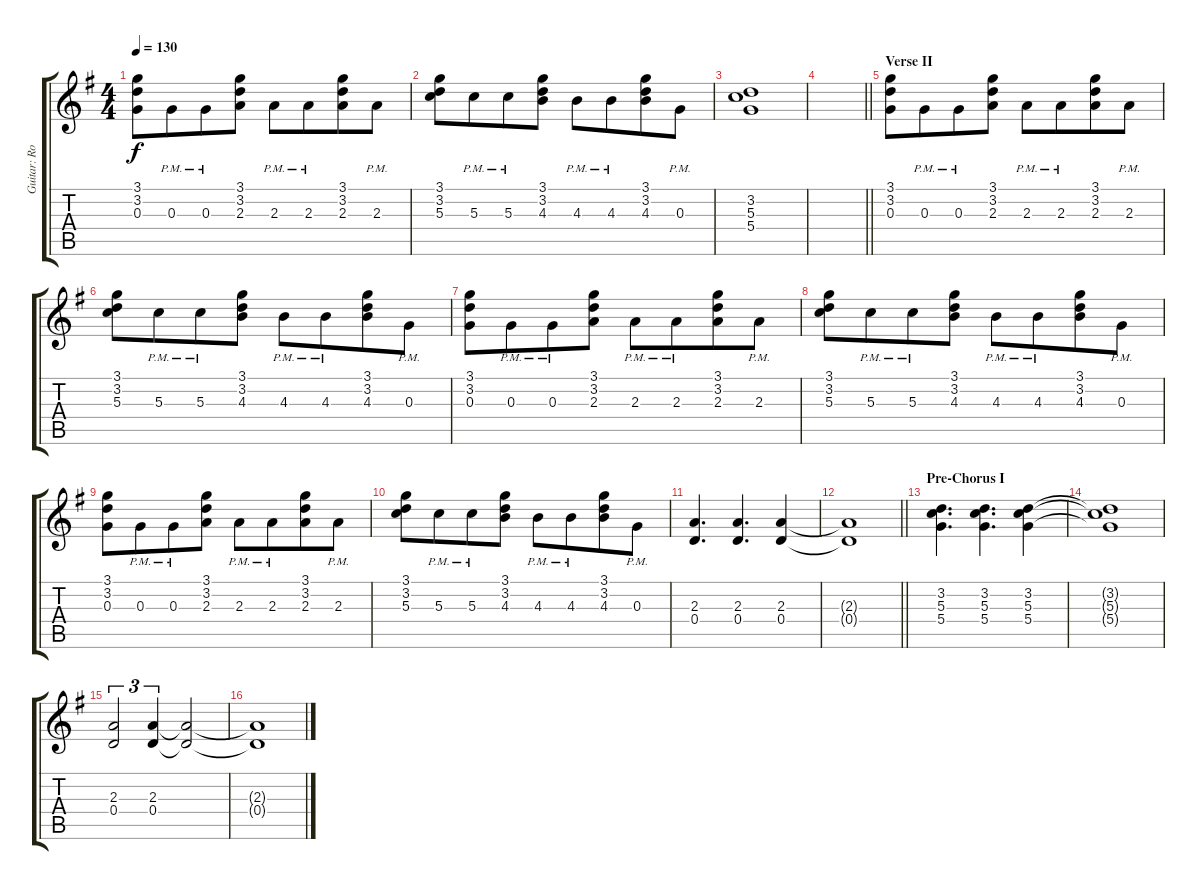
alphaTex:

\track ("Guitar: Robbin" "Guitar: Ro") {instrument distortionguitar}
\staff {score tabs}
\tuning (E4 B3 G3 D3 A2 E2) {hide}
\ts (4 4)
\tempo 130
\clef g2
\ks g
(3.1 3.2 0.3).8{dy f} 0.3{pm}.8{beam merge} 0.3{pm}.8 (3.1 3.2 2.3).8 2.3{pm}.8 2.3{pm}.8{beam merge} (3.1 3.2 2.3).8 2.3{pm}.8 |
(3.1 3.2 5.3).8 5.3{pm}.8{beam merge} 5.3{pm}.8 (3.1 3.2 4.3).8 4.3{pm}.8 4.3{pm}.8{beam merge} (3.1 3.2 4.3).8 0.3{pm}.8 |
(3.2 5.3 5.4).1 |
\barLineRight lightlight
|
\section ("" "Verse II")
(3.1 3.2 0.3).8 0.3{pm}.8{beam merge} 0.3{pm}.8 (3.1 3.2 2.3).8 2.3{pm}.8 2.3{pm}.8{beam merge} (3.1 3.2 2.3).8 2.3{pm}.8 |
(3.1 3.2 5.3).8 5.3{pm}.8{beam merge} 5.3{pm}.8 (3.1 3.2 4.3).8 4.3{pm}.8 4.3{pm}.8{beam merge} (3.1 3.2 4.3).8 0.3{pm}.8 |
(3.1 3.2 0.3).8 0.3{pm}.8{beam merge} 0.3{pm}.8 (3.1 3.2 2.3).8 2.3{pm}.8 2.3{pm}.8{beam merge} (3.1 3.2 2.3).8 2.3{pm}.8 |
(3.1 3.2 5.3).8 5.3{pm}.8{beam merge} 5.3{pm}.8 (3.1 3.2 4.3).8 4.3{pm}.8 4.3{pm}.8{beam merge} (3.1 3.2 4.3).8 0.3{pm}.8 |
(3.1 3.2 0.3).8 0.3{pm}.8{beam merge} 0.3{pm}.8 (3.1 3.2 2.3).8 2.3{pm}.8 2.3{pm}.8{beam merge} (3.1 3.2 2.3).8 2.3{pm}.8 |
(3.1 3.2 5.3).8 5.3{pm}.8{beam merge} 5.3{pm}.8 (3.1 3.2 4.3).8 4.3{pm}.8 4.3{pm}.8{beam merge} (3.1 3.2 4.3).8 0.3{pm}.8 |
(2.3 0.4).4{d} (2.3 0.4).4{d} (2.3 0.4).4 |
\barLineRight lightlight
(2.3{t} 0.4{t}).1 |
\section ("" "Pre-Chorus I")
(3.2 5.3 5.4).4{d} (3.2 5.3 5.4).4{d} (3.2 5.3 5.4).4 |
(3.2{t} 5.3{t} 5.4{t}).1 |
(2.3 0.4).2{tu (3 2)} (2.3 0.4).4{tu (3 2)} (2.3{t} 0.4{t}).2 |
(2.3{t} 0.4{t}).1
